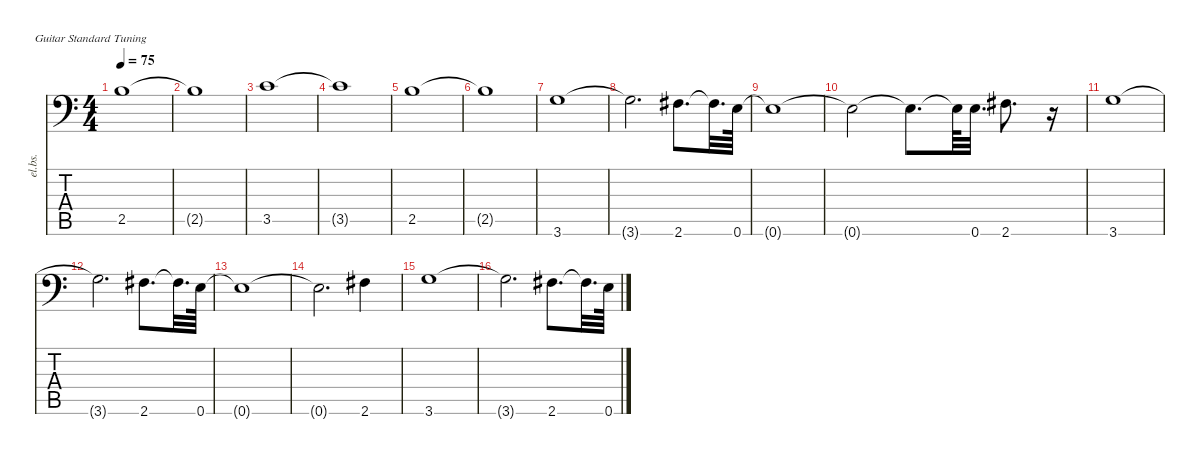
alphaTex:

\defaultSystemsLayout 4
\hideDynamics
\bracketExtendMode nobrackets
\otherSystemsTrackNameOrientation horizontal
\track ("Bass" "el.bs.") {instrument electricbassfinger}
\staff {score tabs}
\tuning (E4 B3 G3 D3 A2 E2)
\ts (4 4)
\tempo 75
\clef f4
\ks c
2.5.1{dy f} |
2.5{t}.1 |
3.5.1 |
3.5{t}.1 |
2.5.1 |
2.5{t}.1 |
3.6.1 |
3.6{t}.2{d} 2.6{acc #}.8{d} 2.6{t acc #}.32{d} 0.6.64 |
0.6{t}.1 |
0.6{t}.2 0.6{t}.8{d} 0.6{t}.64 0.6.32{d} 2.6{acc #}.8{d} r.16 |
3.6.1 |
3.6{t}.2{d} 2.6{acc #}.8{d} 2.6{t acc #}.32{d} 0.6.64 |
0.6{t}.1 |
0.6{t}.2{d} 2.6{acc #}.4 |
3.6.1 |
3.6{t}.2{d} 2.6{acc #}.8{d} 2.6{t acc #}.32{d} 0.6.64
